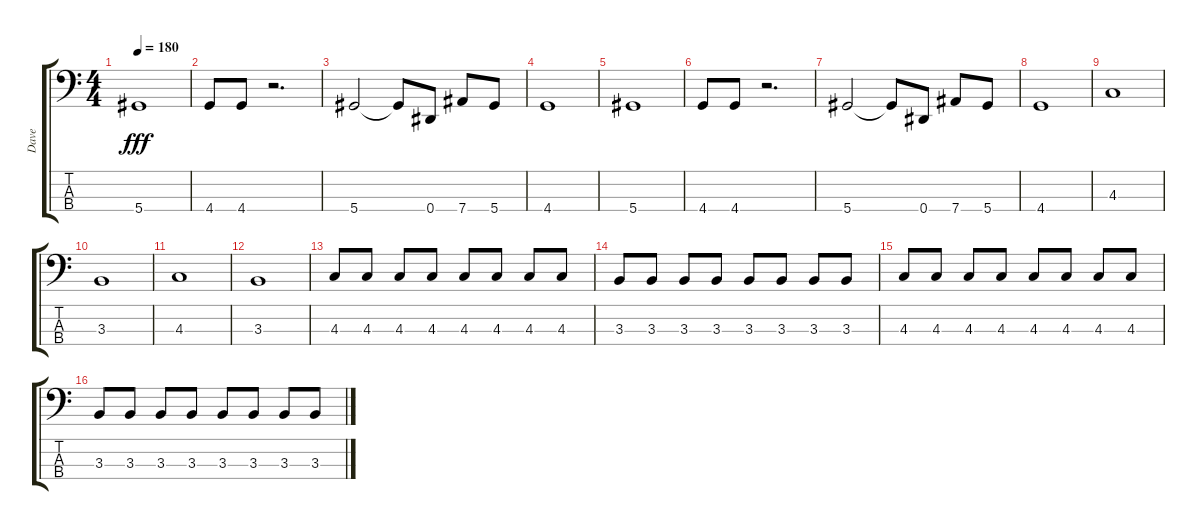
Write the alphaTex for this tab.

\track ("Dave" "Dave") {instrument electricbassfinger}
\staff {score tabs}
\tuning (Gb2 Db2 Ab1 Eb1) {hide}
\ts (4 4)
\tempo 180
\clef f4
\ks c
5.4.1{dy fff} |
4.4.8 4.4.8 r.2{d} |
5.4.2 5.4{t}.8 0.4.8 7.4.8 5.4.8 |
4.4.1 |
5.4.1 |
4.4.8 4.4.8 r.2{d} |
5.4.2 5.4{t}.8 0.4.8 7.4.8 5.4.8 |
4.4.1 |
4.3.1 |
3.3.1 |
4.3.1 |
3.3.1 |
4.3.8 4.3.8 4.3.8 4.3.8 4.3.8 4.3.8 4.3.8 4.3.8 |
3.3.8 3.3.8 3.3.8 3.3.8 3.3.8 3.3.8 3.3.8 3.3.8 |
4.3.8 4.3.8 4.3.8 4.3.8 4.3.8 4.3.8 4.3.8 4.3.8 |
3.3.8 3.3.8 3.3.8 3.3.8 3.3.8 3.3.8 3.3.8 3.3.8
